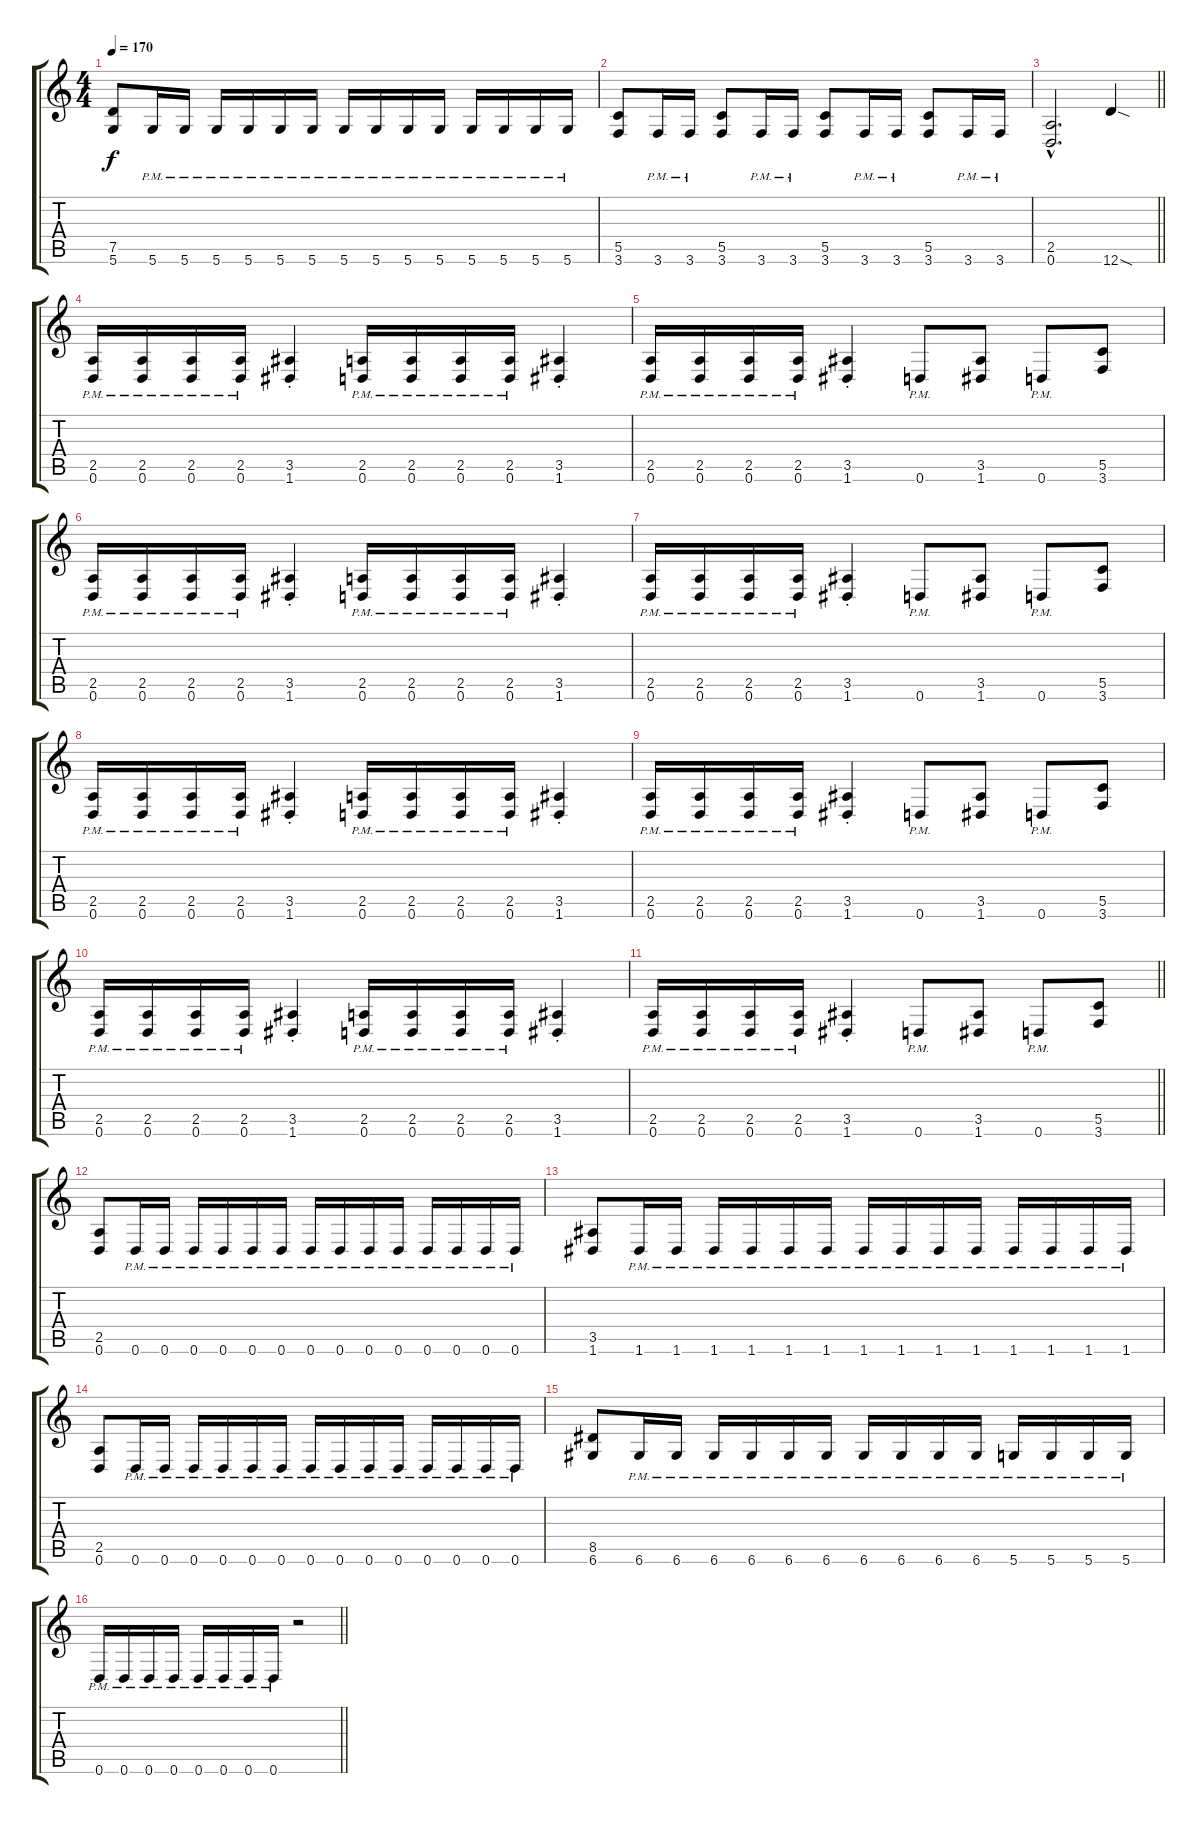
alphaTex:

\track "" {instrument distortionguitar}
\staff {score tabs}
\tuning (D4 A3 F3 C3 G2 D2) {hide}
\ts (4 4)
\tempo 170
\clef g2
\ks c
(7.5 5.6).8{dy f} 5.6{pm}.16 5.6{pm}.16 5.6{pm}.16 5.6{pm}.16 5.6{pm}.16 5.6{pm}.16 5.6{pm}.16 5.6{pm}.16 5.6{pm}.16 5.6{pm}.16 5.6{pm}.16 5.6{pm}.16 5.6{pm}.16 5.6{pm}.16 |
(5.5 3.6).8 3.6{pm}.16 3.6{pm}.16 (5.5 3.6).8 3.6{pm}.16 3.6{pm}.16 (5.5 3.6).8 3.6{pm}.16 3.6{pm}.16 (5.5 3.6).8 3.6{pm}.16 3.6{pm}.16 |
\barLineRight lightlight
(2.5{hac} 0.6{hac}).2{d} 12.6{sod}.4 |
(2.5{pm} 0.6{pm}).16 (2.5{pm} 0.6{pm}).16 (2.5{pm} 0.6{pm}).16 (2.5{pm} 0.6{pm}).16 (3.5{st} 1.6{st}).4 (2.5{pm} 0.6{pm}).16 (2.5{pm} 0.6{pm}).16 (2.5{pm} 0.6{pm}).16 (2.5{pm} 0.6{pm}).16 (3.5{st} 1.6{st}).4 |
(2.5{pm} 0.6{pm}).16 (2.5{pm} 0.6{pm}).16 (2.5{pm} 0.6{pm}).16 (2.5{pm} 0.6{pm}).16 (3.5{st} 1.6{st}).4 0.6{pm}.8 (3.5 1.6).8 0.6{pm}.8 (5.5 3.6).8 |
(2.5{pm} 0.6{pm}).16 (2.5{pm} 0.6{pm}).16 (2.5{pm} 0.6{pm}).16 (2.5{pm} 0.6{pm}).16 (3.5{st} 1.6{st}).4 (2.5{pm} 0.6{pm}).16 (2.5{pm} 0.6{pm}).16 (2.5{pm} 0.6{pm}).16 (2.5{pm} 0.6{pm}).16 (3.5{st} 1.6{st}).4 |
(2.5{pm} 0.6{pm}).16 (2.5{pm} 0.6{pm}).16 (2.5{pm} 0.6{pm}).16 (2.5{pm} 0.6{pm}).16 (3.5{st} 1.6{st}).4 0.6{pm}.8 (3.5 1.6).8 0.6{pm}.8 (5.5 3.6).8 |
(2.5{pm} 0.6{pm}).16 (2.5{pm} 0.6{pm}).16 (2.5{pm} 0.6{pm}).16 (2.5{pm} 0.6{pm}).16 (3.5{st} 1.6{st}).4 (2.5{pm} 0.6{pm}).16 (2.5{pm} 0.6{pm}).16 (2.5{pm} 0.6{pm}).16 (2.5{pm} 0.6{pm}).16 (3.5{st} 1.6{st}).4 |
(2.5{pm} 0.6{pm}).16 (2.5{pm} 0.6{pm}).16 (2.5{pm} 0.6{pm}).16 (2.5{pm} 0.6{pm}).16 (3.5{st} 1.6{st}).4 0.6{pm}.8 (3.5 1.6).8 0.6{pm}.8 (5.5 3.6).8 |
(2.5{pm} 0.6{pm}).16 (2.5{pm} 0.6{pm}).16 (2.5{pm} 0.6{pm}).16 (2.5{pm} 0.6{pm}).16 (3.5{st} 1.6{st}).4 (2.5{pm} 0.6{pm}).16 (2.5{pm} 0.6{pm}).16 (2.5{pm} 0.6{pm}).16 (2.5{pm} 0.6{pm}).16 (3.5{st} 1.6{st}).4 |
\barLineRight lightlight
(2.5{pm} 0.6{pm}).16 (2.5{pm} 0.6{pm}).16 (2.5{pm} 0.6{pm}).16 (2.5{pm} 0.6{pm}).16 (3.5{st} 1.6{st}).4 0.6{pm}.8 (3.5 1.6).8 0.6{pm}.8 (5.5 3.6).8 |
(2.5 0.6).8 0.6{pm}.16 0.6{pm}.16 0.6{pm}.16 0.6{pm}.16 0.6{pm}.16 0.6{pm}.16 0.6{pm}.16 0.6{pm}.16 0.6{pm}.16 0.6{pm}.16 0.6{pm}.16 0.6{pm}.16 0.6{pm}.16 0.6{pm}.16 |
(3.5 1.6).8 1.6{pm}.16 1.6{pm}.16 1.6{pm}.16 1.6{pm}.16 1.6{pm}.16 1.6{pm}.16 1.6{pm}.16 1.6{pm}.16 1.6{pm}.16 1.6{pm}.16 1.6{pm}.16 1.6{pm}.16 1.6{pm}.16 1.6{pm}.16 |
(2.5 0.6).8 0.6{pm}.16 0.6{pm}.16 0.6{pm}.16 0.6{pm}.16 0.6{pm}.16 0.6{pm}.16 0.6{pm}.16 0.6{pm}.16 0.6{pm}.16 0.6{pm}.16 0.6{pm}.16 0.6{pm}.16 0.6{pm}.16 0.6{pm}.16 |
(8.5 6.6).8 6.6{pm}.16 6.6{pm}.16 6.6{pm}.16 6.6{pm}.16 6.6{pm}.16 6.6{pm}.16 6.6{pm}.16 6.6{pm}.16 6.6{pm}.16 6.6{pm}.16 5.6{pm}.16 5.6{pm}.16 5.6{pm}.16 5.6{pm}.16 |
\barLineRight lightlight
0.6{pm}.16 0.6{pm}.16 0.6{pm}.16 0.6{pm}.16 0.6{pm}.16 0.6{pm}.16 0.6{pm}.16 0.6{pm}.16 r.2
